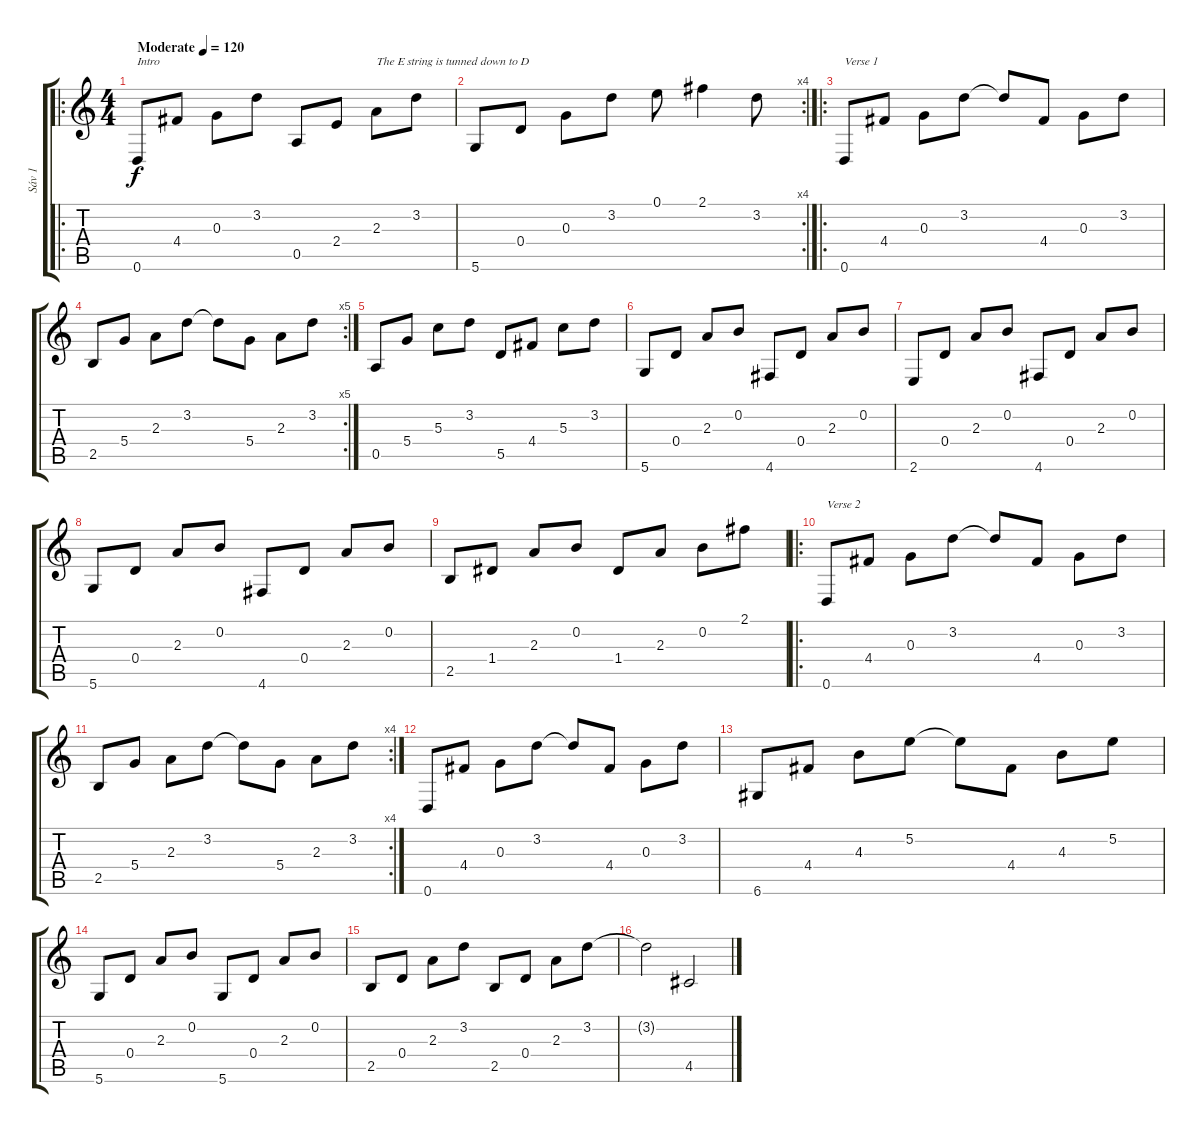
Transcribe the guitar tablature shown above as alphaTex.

\track ("Sáv 1" "Sáv 1") {instrument acousticguitarsteel}
\staff {score tabs}
\tuning (E4 B3 G3 D3 A2 D2) {hide}
\ro
\ts (4 4)
\tempo (120 "Moderate")
\clef g2
\ks c
0.6.8{txt "Intro" dy f instrument acousticguitarsteel} 4.4.8 0.3.8 3.2.8 0.5.8 2.4.8 2.3.8{txt "The E string is tunned down to D"} 3.2.8 |
\rc 4
5.6.8 0.4.8 0.3.8 3.2.8 0.1.8 2.1.4 3.2.8 |
\ro
0.6.8{txt "Verse 1"} 4.4.8 0.3.8 3.2.8 3.2{t}.8 4.4.8 0.3.8 3.2.8 |
\rc 5
2.5.8 5.4.8 2.3.8 3.2.8 3.2{t}.8 5.4.8 2.3.8 3.2.8 |
0.5.8 5.4.8 5.3.8 3.2.8 5.5.8 4.4.8 5.3.8 3.2.8 |
5.6.8 0.4.8 2.3.8 0.2.8 4.6.8 0.4.8 2.3.8 0.2.8 |
2.6.8 0.4.8 2.3.8 0.2.8 4.6.8 0.4.8 2.3.8 0.2.8 |
5.6.8 0.4.8 2.3.8 0.2.8 4.6.8 0.4.8 2.3.8 0.2.8 |
2.5.8 1.4.8 2.3.8 0.2.8 1.4.8 2.3.8 0.2.8 2.1.8 |
\ro
0.6.8{txt "Verse 2"} 4.4.8 0.3.8 3.2.8 3.2{t}.8 4.4.8 0.3.8 3.2.8 |
\rc 4
2.5.8 5.4.8 2.3.8 3.2.8 3.2{t}.8 5.4.8 2.3.8 3.2.8 |
0.6.8 4.4.8 0.3.8 3.2.8 3.2{t}.8 4.4.8 0.3.8 3.2.8 |
6.6.8 4.4.8 4.3.8 5.2.8 5.2{t}.8 4.4.8 4.3.8 5.2.8 |
5.6.8 0.4.8 2.3.8 0.2.8 5.6.8 0.4.8 2.3.8 0.2.8 |
2.5.8 0.4.8 2.3.8 3.2.8 2.5.8 0.4.8 2.3.8 3.2.8 |
3.2{t}.2 4.5.2
